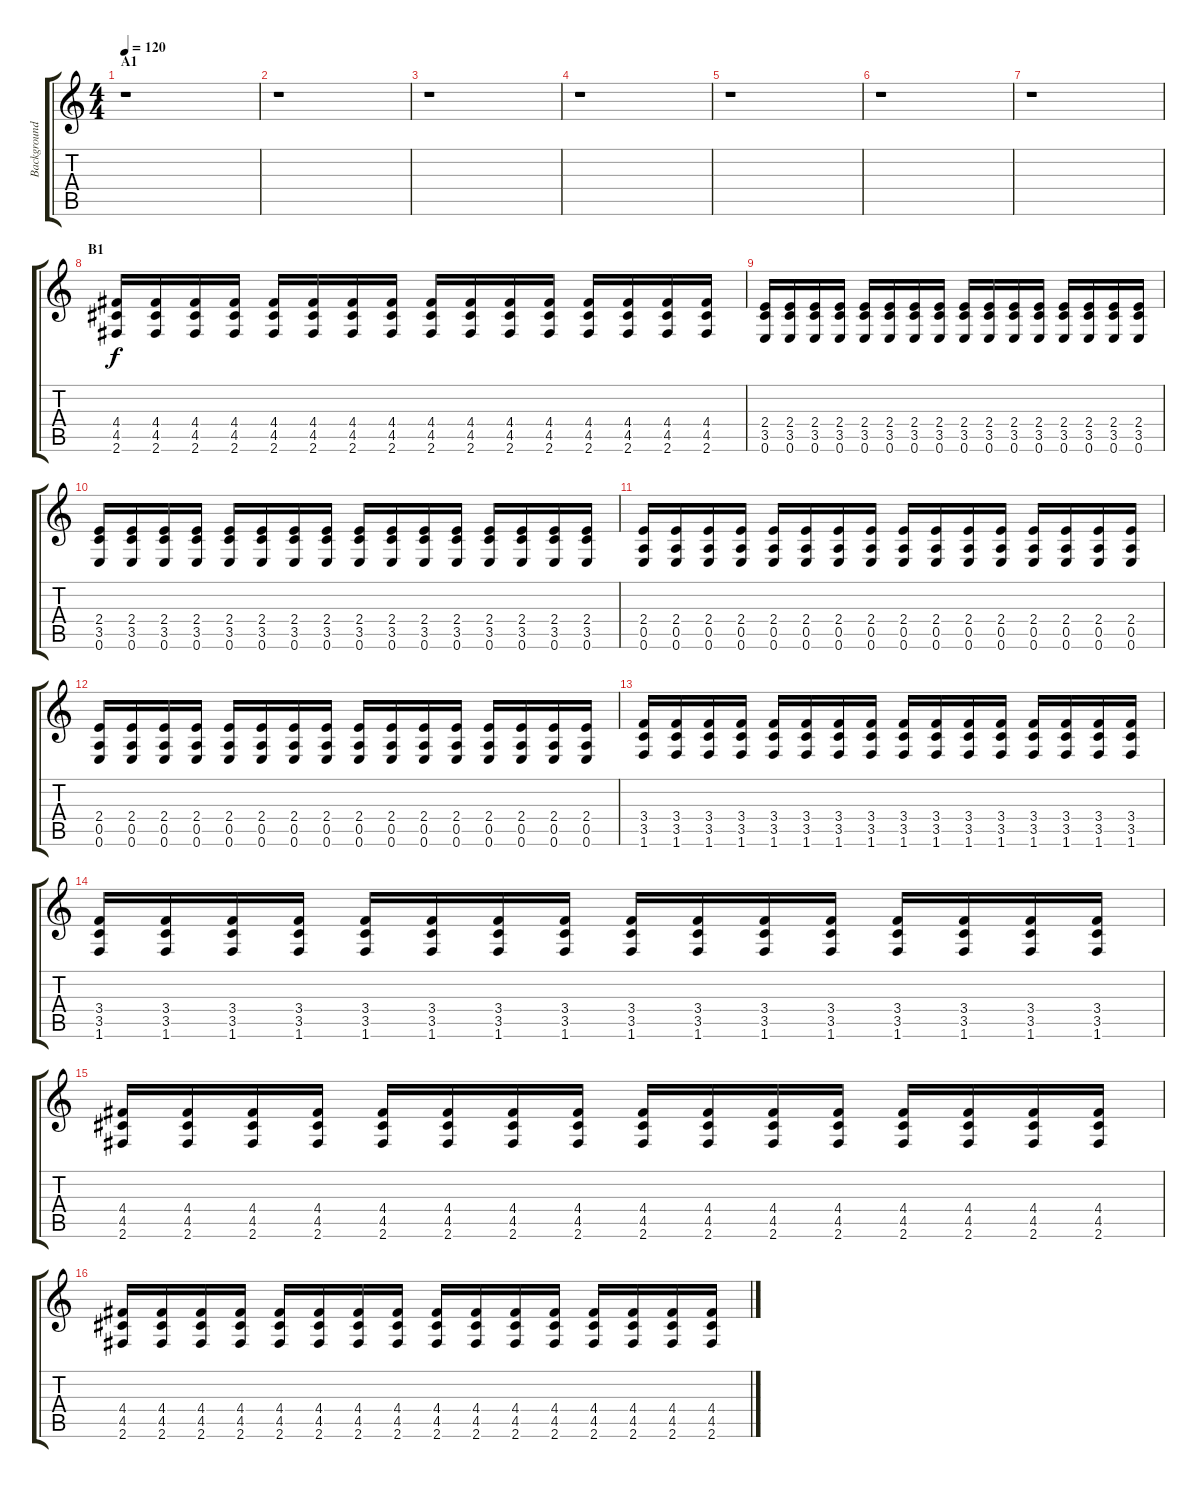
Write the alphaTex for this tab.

\track ("Background (Call_Us Junior)" "Background") {instrument distortionguitar}
\staff {score tabs}
\tuning (E4 B3 G3 D3 A2 E2) {hide}
\ts (4 4)
\section ("" "A1")
\tempo 120
\clef g2
\ks c
r.1{dy f instrument distortionguitar} |
r.1 |
r.1 |
r.1 |
r.1 |
r.1 |
r.1 |
\section ("" "B1")
(4.4 4.5 2.6).16{volume 11} (4.4 4.5 2.6).16 (4.4 4.5 2.6).16 (4.4 4.5 2.6).16 (4.4 4.5 2.6).16 (4.4 4.5 2.6).16 (4.4 4.5 2.6).16 (4.4 4.5 2.6).16 (4.4 4.5 2.6).16 (4.4 4.5 2.6).16 (4.4 4.5 2.6).16 (4.4 4.5 2.6).16 (4.4 4.5 2.6).16 (4.4 4.5 2.6).16 (4.4 4.5 2.6).16 (4.4 4.5 2.6).16 |
(2.4 3.5 0.6).16 (2.4 3.5 0.6).16 (2.4 3.5 0.6).16 (2.4 3.5 0.6).16 (2.4 3.5 0.6).16 (2.4 3.5 0.6).16 (2.4 3.5 0.6).16 (2.4 3.5 0.6).16 (2.4 3.5 0.6).16 (2.4 3.5 0.6).16 (2.4 3.5 0.6).16 (2.4 3.5 0.6).16 (2.4 3.5 0.6).16 (2.4 3.5 0.6).16 (2.4 3.5 0.6).16 (2.4 3.5 0.6).16 |
(2.4 3.5 0.6).16 (2.4 3.5 0.6).16 (2.4 3.5 0.6).16 (2.4 3.5 0.6).16 (2.4 3.5 0.6).16 (2.4 3.5 0.6).16 (2.4 3.5 0.6).16 (2.4 3.5 0.6).16 (2.4 3.5 0.6).16 (2.4 3.5 0.6).16 (2.4 3.5 0.6).16 (2.4 3.5 0.6).16 (2.4 3.5 0.6).16 (2.4 3.5 0.6).16 (2.4 3.5 0.6).16 (2.4 3.5 0.6).16 |
(2.4 0.5 0.6).16 (2.4 0.5 0.6).16 (2.4 0.5 0.6).16 (2.4 0.5 0.6).16 (2.4 0.5 0.6).16 (2.4 0.5 0.6).16 (2.4 0.5 0.6).16 (2.4 0.5 0.6).16 (2.4 0.5 0.6).16 (2.4 0.5 0.6).16 (2.4 0.5 0.6).16 (2.4 0.5 0.6).16 (2.4 0.5 0.6).16 (2.4 0.5 0.6).16 (2.4 0.5 0.6).16 (2.4 0.5 0.6).16 |
(2.4 0.5 0.6).16 (2.4 0.5 0.6).16 (2.4 0.5 0.6).16 (2.4 0.5 0.6).16 (2.4 0.5 0.6).16 (2.4 0.5 0.6).16 (2.4 0.5 0.6).16 (2.4 0.5 0.6).16 (2.4 0.5 0.6).16 (2.4 0.5 0.6).16 (2.4 0.5 0.6).16 (2.4 0.5 0.6).16 (2.4 0.5 0.6).16 (2.4 0.5 0.6).16 (2.4 0.5 0.6).16 (2.4 0.5 0.6).16 |
(3.4 3.5 1.6).16 (3.4 3.5 1.6).16 (3.4 3.5 1.6).16 (3.4 3.5 1.6).16 (3.4 3.5 1.6).16 (3.4 3.5 1.6).16 (3.4 3.5 1.6).16 (3.4 3.5 1.6).16 (3.4 3.5 1.6).16 (3.4 3.5 1.6).16 (3.4 3.5 1.6).16 (3.4 3.5 1.6).16 (3.4 3.5 1.6).16 (3.4 3.5 1.6).16 (3.4 3.5 1.6).16 (3.4 3.5 1.6).16 |
(3.4 3.5 1.6).16 (3.4 3.5 1.6).16 (3.4 3.5 1.6).16 (3.4 3.5 1.6).16 (3.4 3.5 1.6).16 (3.4 3.5 1.6).16 (3.4 3.5 1.6).16 (3.4 3.5 1.6).16 (3.4 3.5 1.6).16 (3.4 3.5 1.6).16 (3.4 3.5 1.6).16 (3.4 3.5 1.6).16 (3.4 3.5 1.6).16 (3.4 3.5 1.6).16 (3.4 3.5 1.6).16 (3.4 3.5 1.6).16 |
(4.4 4.5 2.6).16 (4.4 4.5 2.6).16 (4.4 4.5 2.6).16 (4.4 4.5 2.6).16 (4.4 4.5 2.6).16 (4.4 4.5 2.6).16 (4.4 4.5 2.6).16 (4.4 4.5 2.6).16 (4.4 4.5 2.6).16 (4.4 4.5 2.6).16 (4.4 4.5 2.6).16 (4.4 4.5 2.6).16 (4.4 4.5 2.6).16 (4.4 4.5 2.6).16 (4.4 4.5 2.6).16 (4.4 4.5 2.6).16 |
(4.4 4.5 2.6).16 (4.4 4.5 2.6).16 (4.4 4.5 2.6).16 (4.4 4.5 2.6).16 (4.4 4.5 2.6).16 (4.4 4.5 2.6).16 (4.4 4.5 2.6).16 (4.4 4.5 2.6).16 (4.4 4.5 2.6).16 (4.4 4.5 2.6).16 (4.4 4.5 2.6).16 (4.4 4.5 2.6).16 (4.4 4.5 2.6).16 (4.4 4.5 2.6).16 (4.4 4.5 2.6).16 (4.4 4.5 2.6).16
